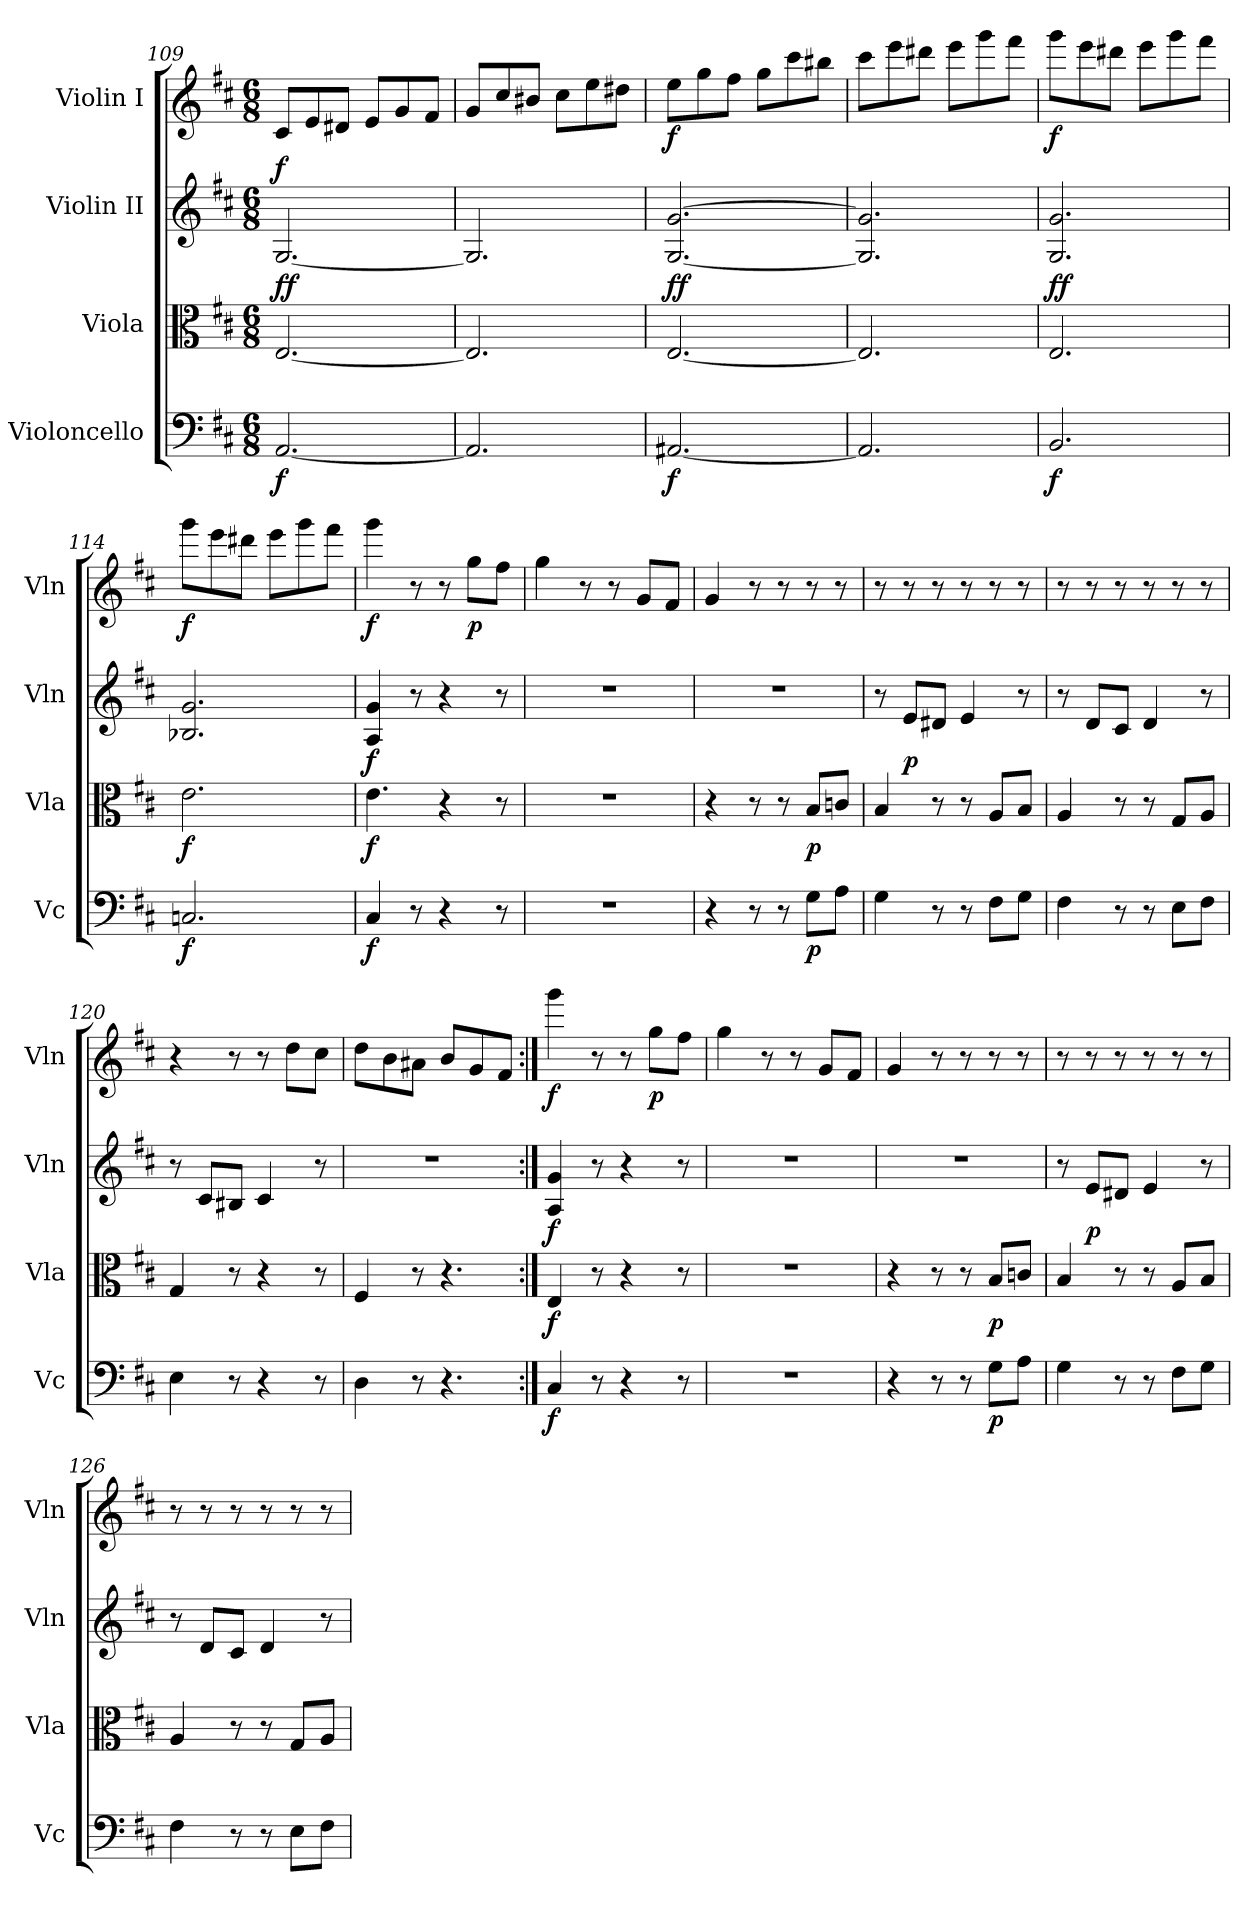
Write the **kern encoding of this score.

**kern	**dynam	**kern	**dynam	**kern	**dynam	**kern	**dynam
*part4	*part4	*part3	*part3	*part2	*part2	*part1	*part1
*staff4	*staff4	*staff3	*staff3	*staff2	*staff2	*staff1	*staff1
*I"Violoncello	*	*I"Viola	*	*I"Violin II	*	*I"Violin I	*
*I'Vc	*	*I'Vla	*	*I'Vln	*	*I'Vln	*
*clefF4	*	*clefC3	*	*clefG2	*	*clefG2	*
*k[f#c#]	*	*k[f#c#]	*	*k[f#c#]	*	*k[f#c#]	*
*M6/8	*	*M6/8	*	*M6/8	*	*M6/8	*
=109	=109	=109	=109	=109	=109	=109	=109
!	!LO:DY:b	!	!LO:DY:b	!	!	!	!
!	!	!	!LO:DY:n=1:a	!	!LO:DY:a	!	!
[2.AA/	f	[2.E/	f f	[2.G/	f	8c#/L	.
.	.	.	.	.	.	8e/	.
.	.	.	.	.	.	8d#X/J	.
.	.	.	.	.	.	8e/L	.
.	.	.	.	.	.	8g/	.
.	.	.	.	.	.	8f#/J	.
=110	=110	=110	=110	=110	=110	=110	=110
2.AA/]	.	2.E/]	.	2.G/]	.	8g/L	.
.	.	.	.	.	.	8cc#/	.
.	.	.	.	.	.	8b#X/J	.
.	.	.	.	.	.	8cc#\L	.
.	.	.	.	.	.	8ee\	.
.	.	.	.	.	.	8dd#X\J	.
=111	=111	=111	=111	=111	=111	=111	=111
!	!LO:DY:b	!	!LO:DY:b	!	!	!	!
!	!	!	!LO:DY:n=1:a	!	!	!	!LO:DY:b
[2.AA#X/	f	[2.E/	f f	[2.G/ [2.g/	.	8ee\L	f
.	.	.	.	.	.	8gg\	.
.	.	.	.	.	.	8ff#\J	.
.	.	.	.	.	.	8gg\L	.
.	.	.	.	.	.	8ccc#\	.
.	.	.	.	.	.	8bb#X\J	.
=112	=112	=112	=112	=112	=112	=112	=112
2.AA#/]	.	2.E/]	.	2.G/] 2.g/]	.	8ccc#\L	.
.	.	.	.	.	.	8eee\	.
.	.	.	.	.	.	8ddd#X\J	.
.	.	.	.	.	.	8eee\L	.
.	.	.	.	.	.	8ggg\	.
.	.	.	.	.	.	8fff#\J	.
=113	=113	=113	=113	=113	=113	=113	=113
!	!LO:DY:b	!	!LO:DY:b	!	!	!	!
!	!	!	!LO:DY:n=1:a	!	!	!	!LO:DY:b
2.BB/	f	2.E/	f f	2.G/ 2.g/	.	8ggg\L	f
.	.	.	.	.	.	8eee\	.
.	.	.	.	.	.	8ddd#X\J	.
.	.	.	.	.	.	8eee\L	.
.	.	.	.	.	.	8ggg\	.
.	.	.	.	.	.	8fff#\J	.
=114	=114	=114	=114	=114	=114	=114	=114
!	!LO:DY:b	!	!LO:DY:b	!	!	!	!LO:DY:b
2.Cn/	f	2.e\	f	2.B-X/ 2.g/	.	8ggg\L	f
.	.	.	.	.	.	8eee\	.
.	.	.	.	.	.	8ddd#X\J	.
.	.	.	.	.	.	8eee\L	.
.	.	.	.	.	.	8ggg\	.
.	.	.	.	.	.	8fff#\J	.
=115	=115	=115	=115	=115	=115	=115	=115
!	!LO:DY:b	!	!LO:DY:b	!	!LO:DY:b	!	!LO:DY:b
4C#/	f	4.e\	f	4A/ 4g/	f	4ggg\	f
8r	.	.	.	8r	.	8r	.
4r	.	4r	.	4r	.	8r	.
!	!	!	!	!	!	!	!LO:DY:b
.	.	.	.	.	.	8gg\L	p
8r	.	8r	.	8r	.	8ff#\J	.
=116	=116	=116	=116	=116	=116	=116	=116
2.r	.	2.r	.	2.r	.	4gg\	.
.	.	.	.	.	.	8r	.
.	.	.	.	.	.	8r	.
.	.	.	.	.	.	8g/L	.
.	.	.	.	.	.	8f#/J	.
=117	=117	=117	=117	=117	=117	=117	=117
4r	.	4r	.	2.r	.	4g/	.
8r	.	8r	.	.	.	8r	.
8r	.	8r	.	.	.	8r	.
!	!LO:DY:b	!	!LO:DY:b	!	!	!	!
8G\L	p	8B/L	p	.	.	8r	.
8A\J	.	8cn/J	.	.	.	8r	.
=118	=118	=118	=118	=118	=118	=118	=118
4G\	.	4B/	.	8r	.	8r	.
!	!	!	!	!	!LO:DY:b	!	!
.	.	.	.	8e/L	p	8r	.
8r	.	8r	.	8d#X/J	.	8r	.
8r	.	8r	.	4e/	.	8r	.
8F#\L	.	8A/L	.	.	.	8r	.
8G\J	.	8B/J	.	8r	.	8r	.
=119	=119	=119	=119	=119	=119	=119	=119
4F#\	.	4A/	.	8r	.	8r	.
.	.	.	.	8d/L	.	8r	.
8r	.	8r	.	8c#/J	.	8r	.
8r	.	8r	.	4d/	.	8r	.
8E\L	.	8G/L	.	.	.	8r	.
8F#\J	.	8A/J	.	8r	.	8r	.
=120	=120	=120	=120	=120	=120	=120	=120
4E\	.	4G/	.	8r	.	4r	.
.	.	.	.	8c#/L	.	.	.
8r	.	8r	.	8B#X/J	.	8r	.
4r	.	4r	.	4c#/	.	8r	.
.	.	.	.	.	.	8dd\L	.
8r	.	8r	.	8r	.	8cc#\J	.
=121	=121	=121	=121	=121	=121	=121	=121
4D\	.	4F#/	.	2.r	.	8dd\L	.
.	.	.	.	.	.	8b\	.
8r	.	8r	.	.	.	8a#X\J	.
4.r	.	4.r	.	.	.	8b/L	.
.	.	.	.	.	.	8g/	.
.	.	.	.	.	.	8f#/J	.
=122:|!	=122:|!	=122:|!	=122:|!	=122:|!	=122:|!	=122:|!	=122:|!
!	!LO:DY:b	!	!LO:DY:b	!	!LO:DY:b	!	!LO:DY:b
4C#/	f	4E/	f	4A/ 4g/	f	4ggg\	f
8r	.	8r	.	8r	.	8r	.
4r	.	4r	.	4r	.	8r	.
!	!	!	!	!	!	!	!LO:DY:b
.	.	.	.	.	.	8gg\L	p
8r	.	8r	.	8r	.	8ff#\J	.
=123	=123	=123	=123	=123	=123	=123	=123
2.r	.	2.r	.	2.r	.	4gg\	.
.	.	.	.	.	.	8r	.
.	.	.	.	.	.	8r	.
.	.	.	.	.	.	8g/L	.
.	.	.	.	.	.	8f#/J	.
=124	=124	=124	=124	=124	=124	=124	=124
4r	.	4r	.	2.r	.	4g/	.
8r	.	8r	.	.	.	8r	.
8r	.	8r	.	.	.	8r	.
!	!LO:DY:b	!	!LO:DY:b	!	!	!	!
8G\L	p	8B/L	p	.	.	8r	.
8A\J	.	8cn/J	.	.	.	8r	.
=125	=125	=125	=125	=125	=125	=125	=125
4G\	.	4B/	.	8r	.	8r	.
!	!	!	!	!	!LO:DY:b	!	!
.	.	.	.	8e/L	p	8r	.
8r	.	8r	.	8d#X/J	.	8r	.
8r	.	8r	.	4e/	.	8r	.
8F#\L	.	8A/L	.	.	.	8r	.
8G\J	.	8B/J	.	8r	.	8r	.
=126	=126	=126	=126	=126	=126	=126	=126
4F#\	.	4A/	.	8r	.	8r	.
.	.	.	.	8d/L	.	8r	.
8r	.	8r	.	8c#/J	.	8r	.
8r	.	8r	.	4d/	.	8r	.
8E\L	.	8G/L	.	.	.	8r	.
8F#\J	.	8A/J	.	8r	.	8r	.
=	=	=	=	=	=	=	=
*-	*-	*-	*-	*-	*-	*-	*-
